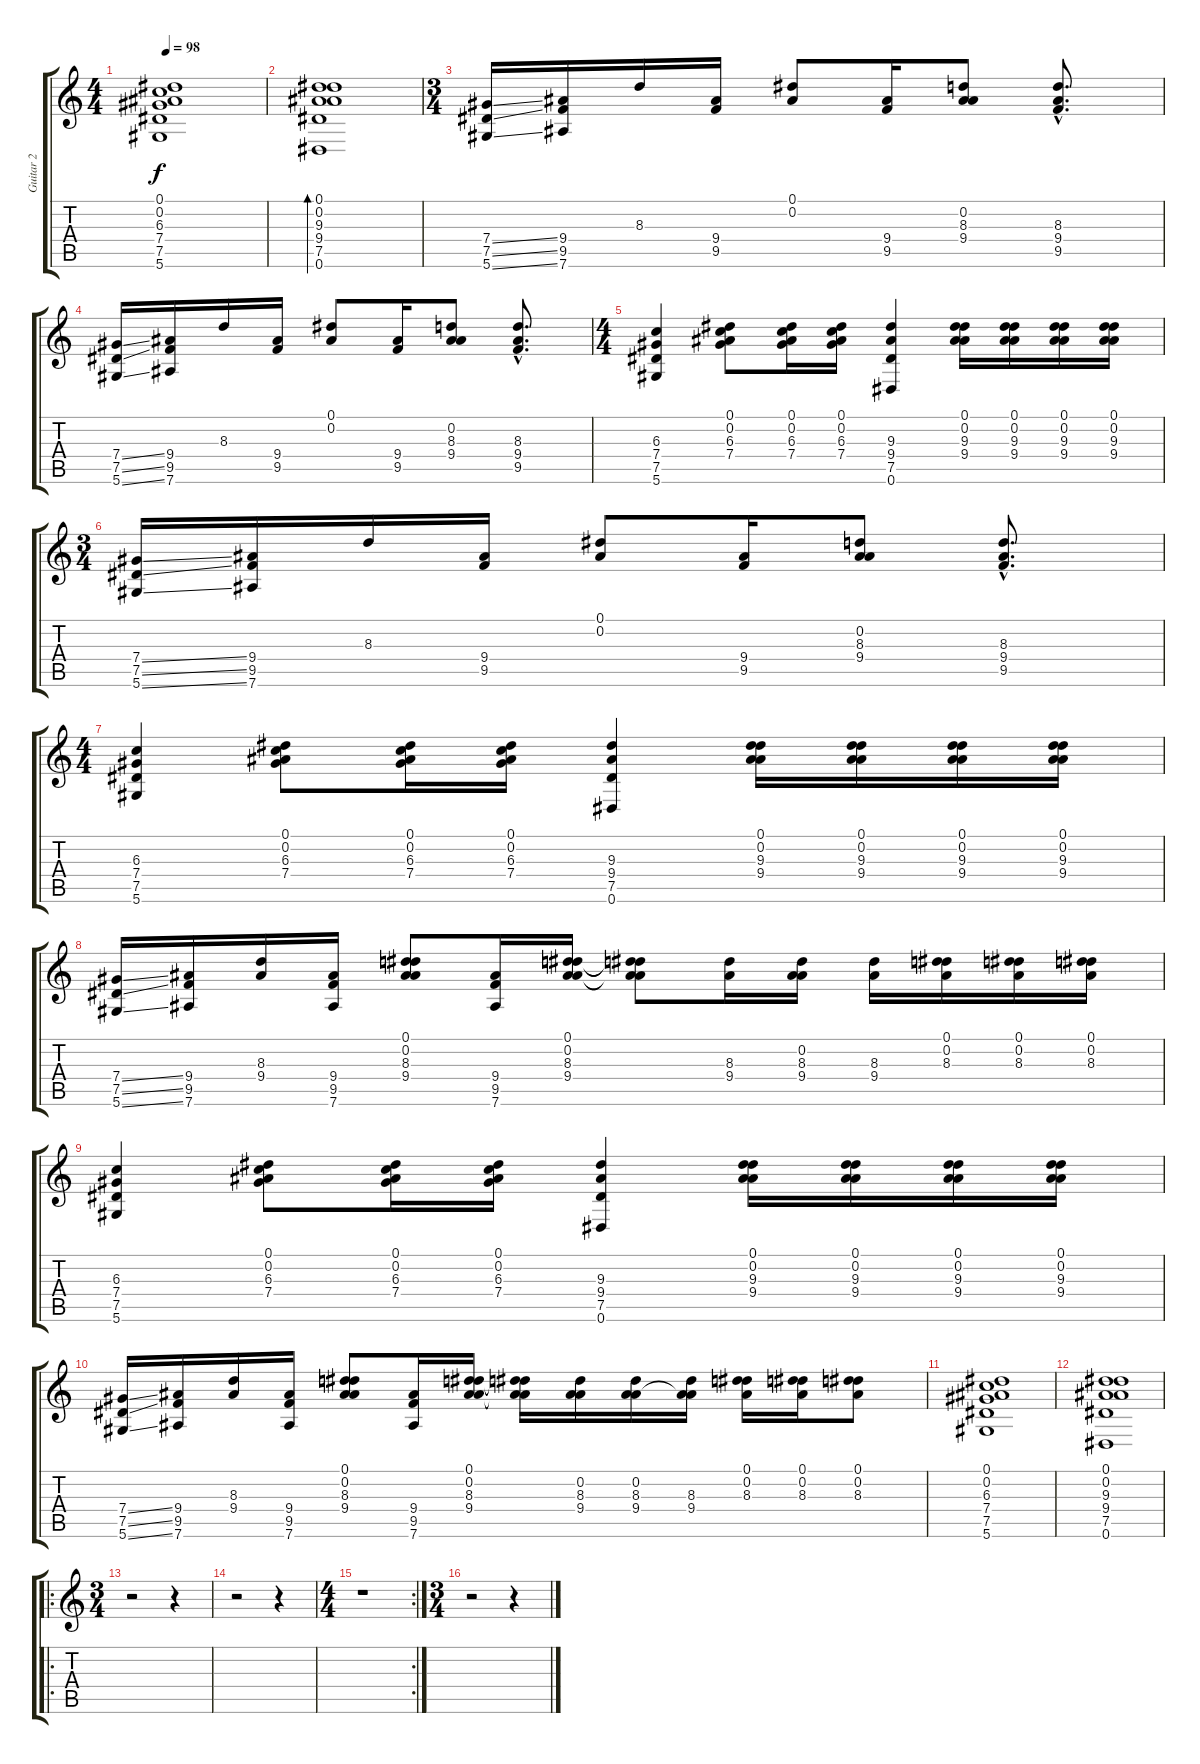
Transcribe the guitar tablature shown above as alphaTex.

\track ("Guitar 2" "Guitar 2") {instrument overdrivenguitar}
\staff {score tabs}
\tuning (Eb4 Bb3 Gb3 Db3 Ab2 Eb2) {hide}
\ts (4 4)
\tempo 98
\clef g2
\ks c
(0.1 0.2 6.3 7.4 7.5 5.6).1{dy f} |
(0.1 0.2 9.3 9.4 7.5 0.6).1{bd 60} |
\ts (3 4)
(7.4{ss} 7.5{ss} 5.6{ss}).16 (9.4 9.5 7.6).16 8.3.16 (9.4 9.5).16 (0.1 0.2).8 (9.4 9.5).16 (0.2 8.3 9.4).8 (8.3{hac} 9.4{hac} 9.5{hac}).8{d} |
(7.4{ss} 7.5{ss} 5.6{ss}).16 (9.4 9.5 7.6).16 8.3.16 (9.4 9.5).16 (0.1 0.2).8 (9.4 9.5).16 (0.2 8.3 9.4).8 (8.3{hac} 9.4{hac} 9.5{hac}).8{d} |
\ts (4 4)
(6.3 7.4 7.5 5.6).4 (0.1 0.2 6.3 7.4).8 (0.1 0.2 6.3 7.4).16 (0.1 0.2 6.3 7.4).16 (9.3 9.4 7.5 0.6).4 (0.1 0.2 9.3 9.4).16 (0.1 0.2 9.3 9.4).16 (0.1 0.2 9.3 9.4).16 (0.1 0.2 9.3 9.4).16 |
\ts (3 4)
(7.4{ss} 7.5{ss} 5.6{ss}).16 (9.4 9.5 7.6).16 8.3.16 (9.4 9.5).16 (0.1 0.2).8 (9.4 9.5).16 (0.2 8.3 9.4).8 (8.3{hac} 9.4{hac} 9.5{hac}).8{d} |
\ts (4 4)
(6.3 7.4 7.5 5.6).4 (0.1 0.2 6.3 7.4).8 (0.1 0.2 6.3 7.4).16 (0.1 0.2 6.3 7.4).16 (9.3 9.4 7.5 0.6).4 (0.1 0.2 9.3 9.4).16 (0.1 0.2 9.3 9.4).16 (0.1 0.2 9.3 9.4).16 (0.1 0.2 9.3 9.4).16 |
(7.4{ss} 7.5{ss} 5.6{ss}).16 (9.4 9.5 7.6).16 (8.3 9.4).16 (9.4 9.5 7.6).16 (0.1 0.2 8.3 9.4).8 (9.4 9.5 7.6).16 (0.1 0.2 8.3 9.4).16 (0.1{t} 0.2{t} 8.3{t} 9.4{t}).8 (8.3 9.4).16 (0.2 8.3 9.4).16 (8.3 9.4).16 (0.1 0.2 8.3).16 (0.1 0.2 8.3).16 (0.1 0.2 8.3).16 |
(6.3 7.4 7.5 5.6).4 (0.1 0.2 6.3 7.4).8 (0.1 0.2 6.3 7.4).16 (0.1 0.2 6.3 7.4).16 (9.3 9.4 7.5 0.6).4 (0.1 0.2 9.3 9.4).16 (0.1 0.2 9.3 9.4).16 (0.1 0.2 9.3 9.4).16 (0.1 0.2 9.3 9.4).16 |
(7.4{ss} 7.5{ss} 5.6{ss}).16 (9.4 9.5 7.6).16 (8.3 9.4).16 (9.4 9.5 7.6).16 (0.1 0.2 8.3 9.4).8 (9.4 9.5 7.6).16 (0.1 0.2 8.3 9.4).16 (0.1{t} 0.2{t} 8.3{t} 9.4{t}).16 (0.2 8.3 9.4).16 (0.2 8.3 9.4).16 (0.2{t} 8.3 9.4).16 (0.1 0.2 8.3).16 (0.1 0.2 8.3).16 (0.1 0.2 8.3).8 |
(0.1 0.2 6.3 7.4 7.5 5.6).1 |
(0.1 0.2 9.3 9.4 7.5 0.6).1 |
\ro
\ts (3 4)
r.2 r.4 |
r.2 r.4 |
\rc 2
\ts (4 4)
r.1 |
\ts (3 4)
r.2 r.4
